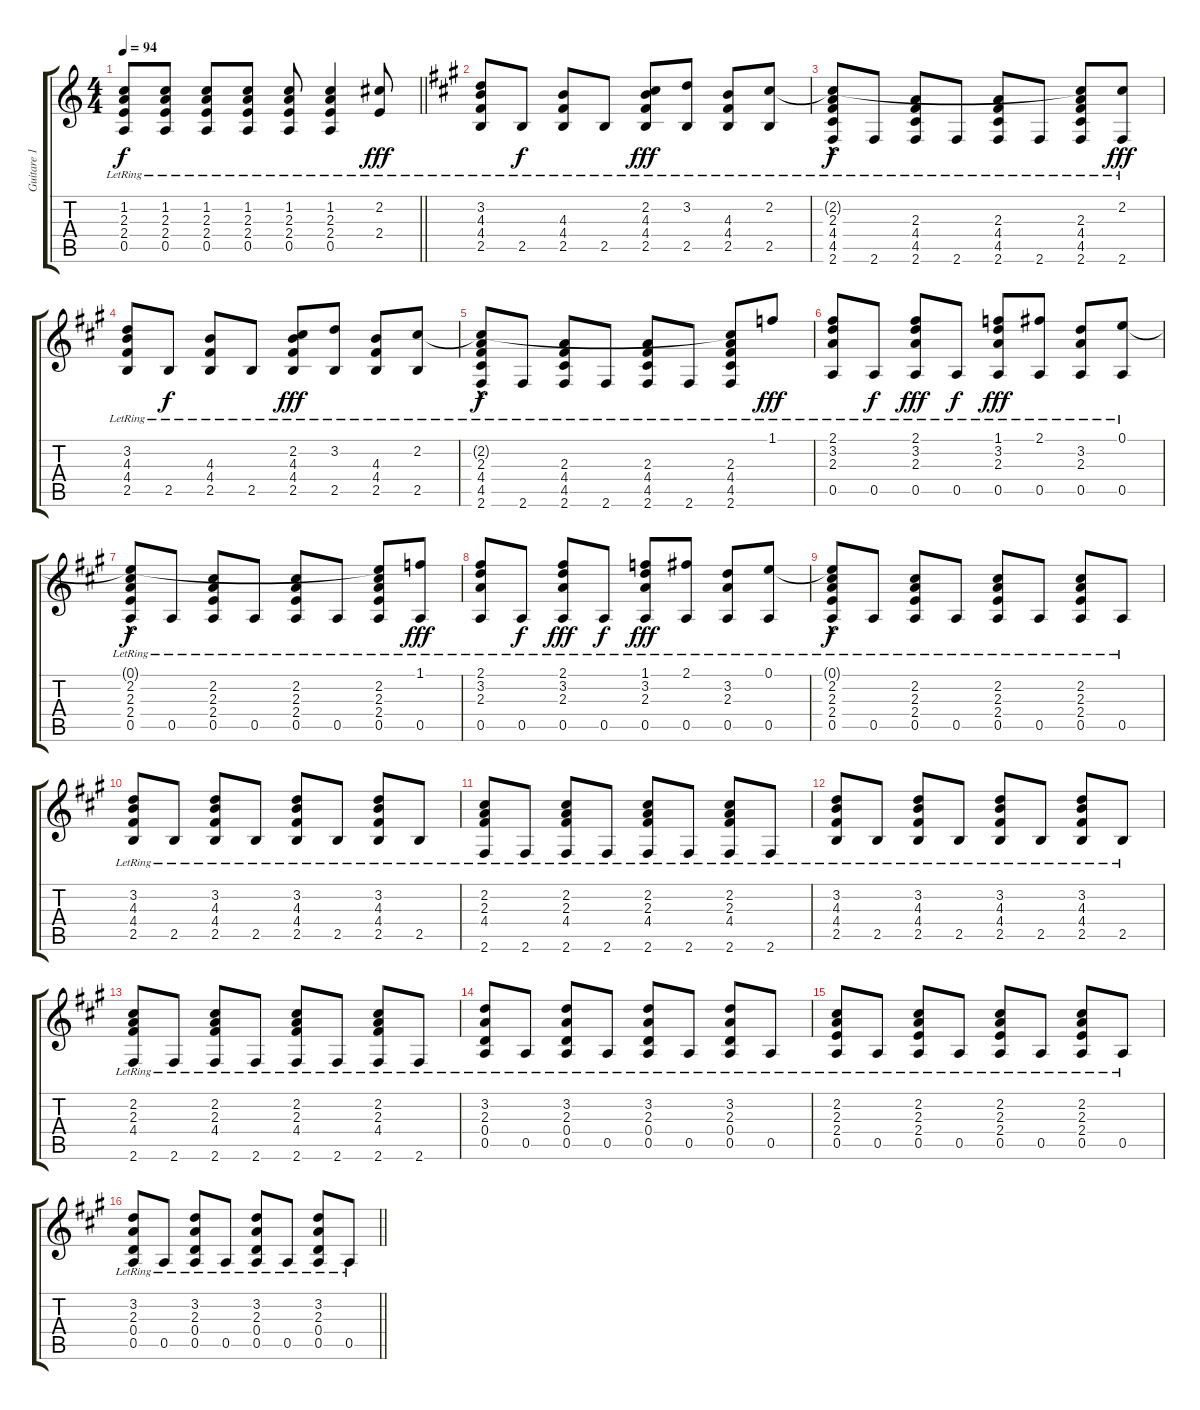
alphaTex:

\track ("Guitare 1" "Guitare 1") {instrument acousticguitarnylon}
\staff {score tabs}
\tuning (E4 B3 G3 D3 A2 E2) {hide}
\ts (4 4)
\tempo 94
\clef g2
\barLineRight lightlight
\ks c
(1.2{lr} 2.3{lr} 2.4{lr} 0.5{t}).8{dy f} (1.2{lr} 2.3{lr} 2.4{lr} 0.5).8 (1.2{lr} 2.3{lr} 2.4{lr} 0.5).8 (1.2{lr} 2.3{lr} 2.4{lr} 0.5).8 (1.2{lr} 2.3{lr} 2.4{lr} 0.5).8 (1.2{lr} 2.3{lr} 2.4{lr} 0.5).4 (2.2{lr} 2.4{lr}).8{dy fff} |
\ks a
(3.2{lr} 4.3{lr} 4.4{lr} 2.5{lr}).8 2.5{lr}.8{dy f} (4.3{lr} 4.4{lr} 2.5{lr}).8 2.5{lr}.8 (2.2{lr} 4.3{lr} 4.4{lr} 2.5{lr}).8{dy fff} (3.2{lr} 2.5{lr}).8 (4.3{lr} 4.4{lr} 2.5{lr}).8 (2.2{lr} 2.5{lr}).8 |
(2.2{hac t} 2.3{lr} 4.4{lr} 4.5{lr} 2.6{lr}).8{dy f} 2.6{lr}.8 (2.3{lr} 4.4{lr} 4.5{lr} 2.6{lr}).8 2.6{lr}.8 (2.3{lr} 4.4{lr} 4.5{lr} 2.6{lr}).8 2.6{lr}.8 (2.2{t} 2.3{lr} 4.4{lr} 4.5{lr} 2.6{lr}).8 (2.2{lr} 2.6{lr}).8{dy fff} |
(3.2{lr} 4.3{lr} 4.4{lr} 2.5{lr}).8 2.5{lr}.8{dy f} (4.3{lr} 4.4{lr} 2.5{lr}).8 2.5{lr}.8 (2.2{lr} 4.3{lr} 4.4{lr} 2.5{lr}).8{dy fff} (3.2{lr} 2.5{lr}).8 (4.3{lr} 4.4{lr} 2.5{lr}).8 (2.2{lr} 2.5{lr}).8 |
(2.2{hac t} 2.3{lr} 4.4{lr} 4.5{lr} 2.6{lr}).8{dy f} 2.6{lr}.8 (2.3{lr} 4.4{lr} 4.5{lr} 2.6{lr}).8 2.6{lr}.8 (2.3{lr} 4.4{lr} 4.5{lr} 2.6{lr}).8 2.6{lr}.8 (2.2{t} 2.3{lr} 4.4{lr} 4.5{lr} 2.6{lr}).8 1.1{lr}.8{dy fff} |
(2.1{lr} 3.2{lr} 2.3{lr} 0.5{lr}).8 0.5{lr}.8{dy f} (2.1{lr} 3.2{lr} 2.3{lr} 0.5{lr}).8{dy fff} 0.5{lr}.8{dy f} (1.1{lr} 3.2{lr} 2.3{lr} 0.5{lr}).8{dy fff} (2.1{lr} 0.5{lr}).8 (3.2{lr} 2.3{lr} 0.5{lr}).8 (0.1{lr} 0.5{lr}).8 |
(0.1{hac t} 2.2{lr} 2.3{lr} 2.4{lr} 0.5{lr}).8{dy f} 0.5{lr}.8 (2.2{lr} 2.3{lr} 2.4{lr} 0.5{lr}).8 0.5{lr}.8 (2.2{lr} 2.3{lr} 2.4{lr} 0.5{lr}).8 0.5{lr}.8 (0.1{t} 2.2{lr} 2.3{lr} 2.4{lr} 0.5{lr}).8 (1.1{lr} 0.5{lr}).8{dy fff} |
(2.1{lr} 3.2{lr} 2.3{lr} 0.5{lr}).8 0.5{lr}.8{dy f} (2.1{lr} 3.2{lr} 2.3{lr} 0.5{lr}).8{dy fff} 0.5{lr}.8{dy f} (1.1{lr} 3.2{lr} 2.3{lr} 0.5{lr}).8{dy fff} (2.1{lr} 0.5{lr}).8 (3.2{lr} 2.3{lr} 0.5{lr}).8 (0.1{lr} 0.5{lr}).8 |
(0.1{hac t} 2.2{lr} 2.3{lr} 2.4{lr} 0.5{lr}).8{dy f} 0.5{lr}.8 (2.2{lr} 2.3{lr} 2.4{lr} 0.5{lr}).8 0.5{lr}.8 (2.2{lr} 2.3{lr} 2.4{lr} 0.5{lr}).8 0.5{lr}.8 (2.2{lr} 2.3{lr} 2.4{lr} 0.5{lr}).8 0.5{lr}.8 |
(3.2{lr} 4.3{lr} 4.4{lr} 2.5{lr}).8 2.5{lr}.8 (3.2{lr} 4.3{lr} 4.4{lr} 2.5{lr}).8 2.5{lr}.8 (3.2{lr} 4.3{lr} 4.4{lr} 2.5{lr}).8 2.5{lr}.8 (3.2{lr} 4.3{lr} 4.4{lr} 2.5{lr}).8 2.5{lr}.8 |
(2.2{lr} 2.3{lr} 4.4{lr} 2.6{lr}).8 2.6{lr}.8 (2.2{lr} 2.3{lr} 4.4{lr} 2.6{lr}).8 2.6{lr}.8 (2.2{lr} 2.3{lr} 4.4{lr} 2.6{lr}).8 2.6{lr}.8 (2.2{lr} 2.3{lr} 4.4{lr} 2.6{lr}).8 2.6{lr}.8 |
(3.2{lr} 4.3{lr} 4.4{lr} 2.5{lr}).8 2.5{lr}.8 (3.2{lr} 4.3{lr} 4.4{lr} 2.5{lr}).8 2.5{lr}.8 (3.2{lr} 4.3{lr} 4.4{lr} 2.5{lr}).8 2.5{lr}.8 (3.2{lr} 4.3{lr} 4.4{lr} 2.5{lr}).8 2.5{lr}.8 |
(2.2{lr} 2.3{lr} 4.4{lr} 2.6{lr}).8 2.6{lr}.8 (2.2{lr} 2.3{lr} 4.4{lr} 2.6{lr}).8 2.6{lr}.8 (2.2{lr} 2.3{lr} 4.4{lr} 2.6{lr}).8 2.6{lr}.8 (2.2{lr} 2.3{lr} 4.4{lr} 2.6{lr}).8 2.6{lr}.8 |
(3.2{lr} 2.3{lr} 0.4{lr} 0.5{lr}).8 0.5{lr}.8 (3.2{lr} 2.3{lr} 0.4{lr} 0.5{lr}).8 0.5{lr}.8 (3.2{lr} 2.3{lr} 0.4{lr} 0.5{lr}).8 0.5{lr}.8 (3.2{lr} 2.3{lr} 0.4{lr} 0.5{lr}).8 0.5{lr}.8 |
(2.2{lr} 2.3{lr} 2.4{lr} 0.5{lr}).8 0.5{lr}.8 (2.2{lr} 2.3{lr} 2.4{lr} 0.5{lr}).8 0.5{lr}.8 (2.2{lr} 2.3{lr} 2.4{lr} 0.5{lr}).8 0.5{lr}.8 (2.2{lr} 2.3{lr} 2.4{lr} 0.5{lr}).8 0.5{lr}.8 |
\barLineRight lightlight
(3.2{lr} 2.3{lr} 0.4{lr} 0.5{lr}).8 0.5{lr}.8 (3.2{lr} 2.3{lr} 0.4{lr} 0.5{lr}).8 0.5{lr}.8 (3.2{lr} 2.3{lr} 0.4{lr} 0.5{lr}).8 0.5{lr}.8 (3.2{lr} 2.3{lr} 0.4{lr} 0.5{lr}).8 0.5{lr}.8
